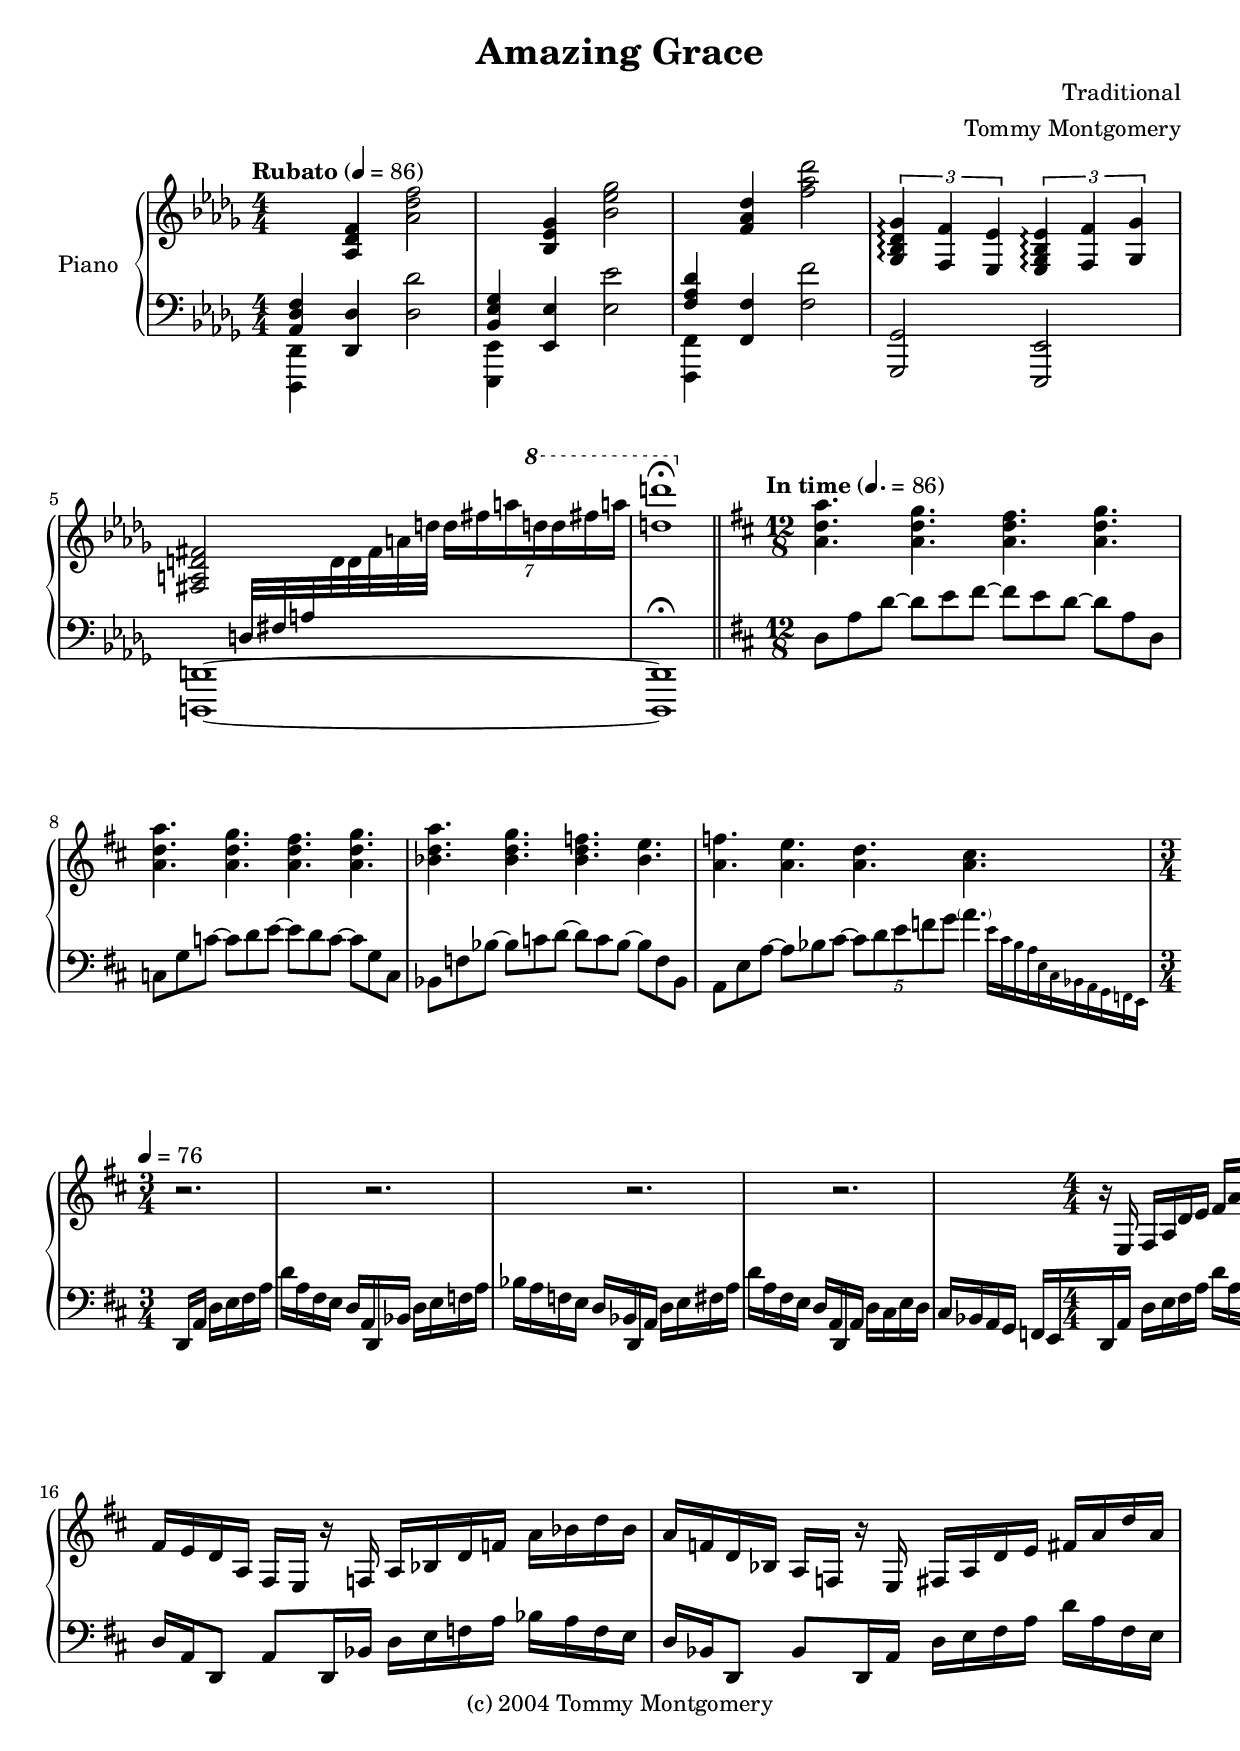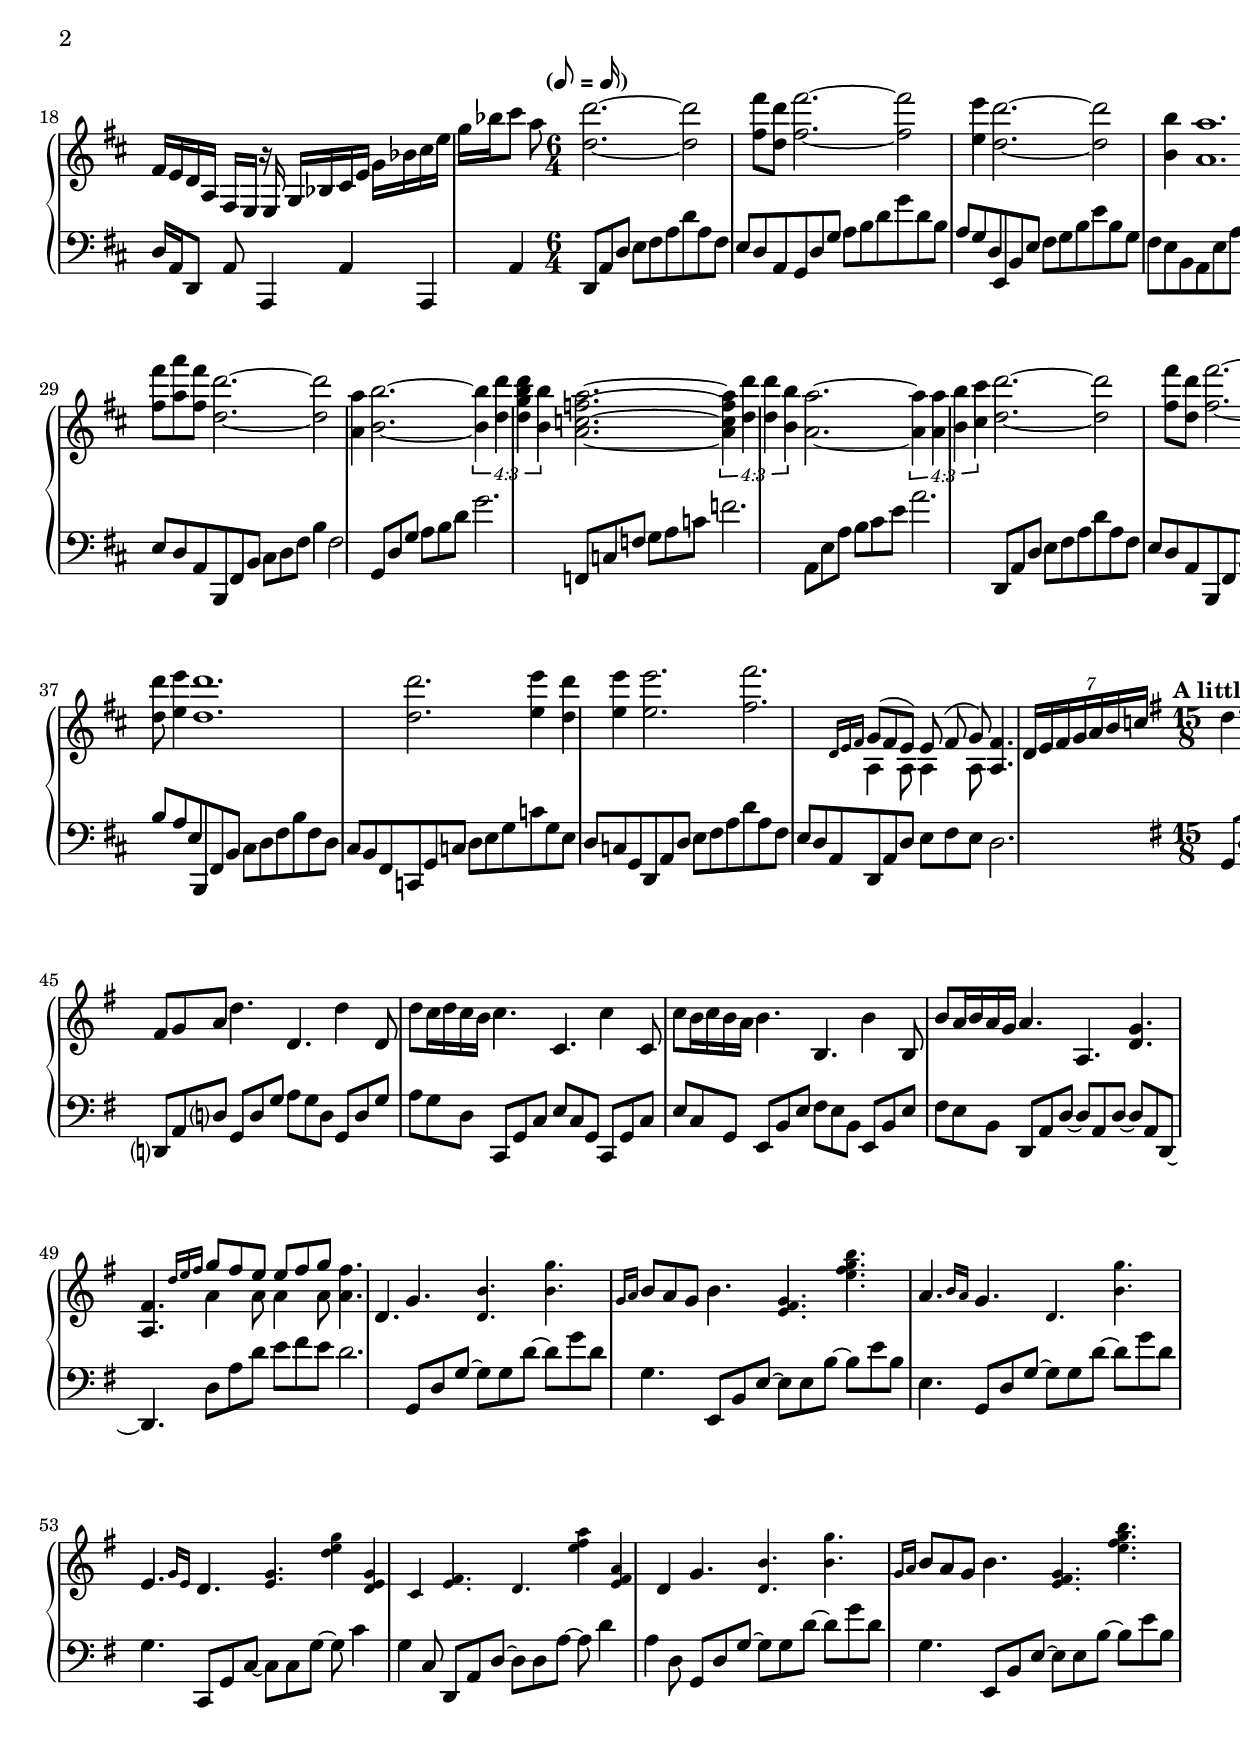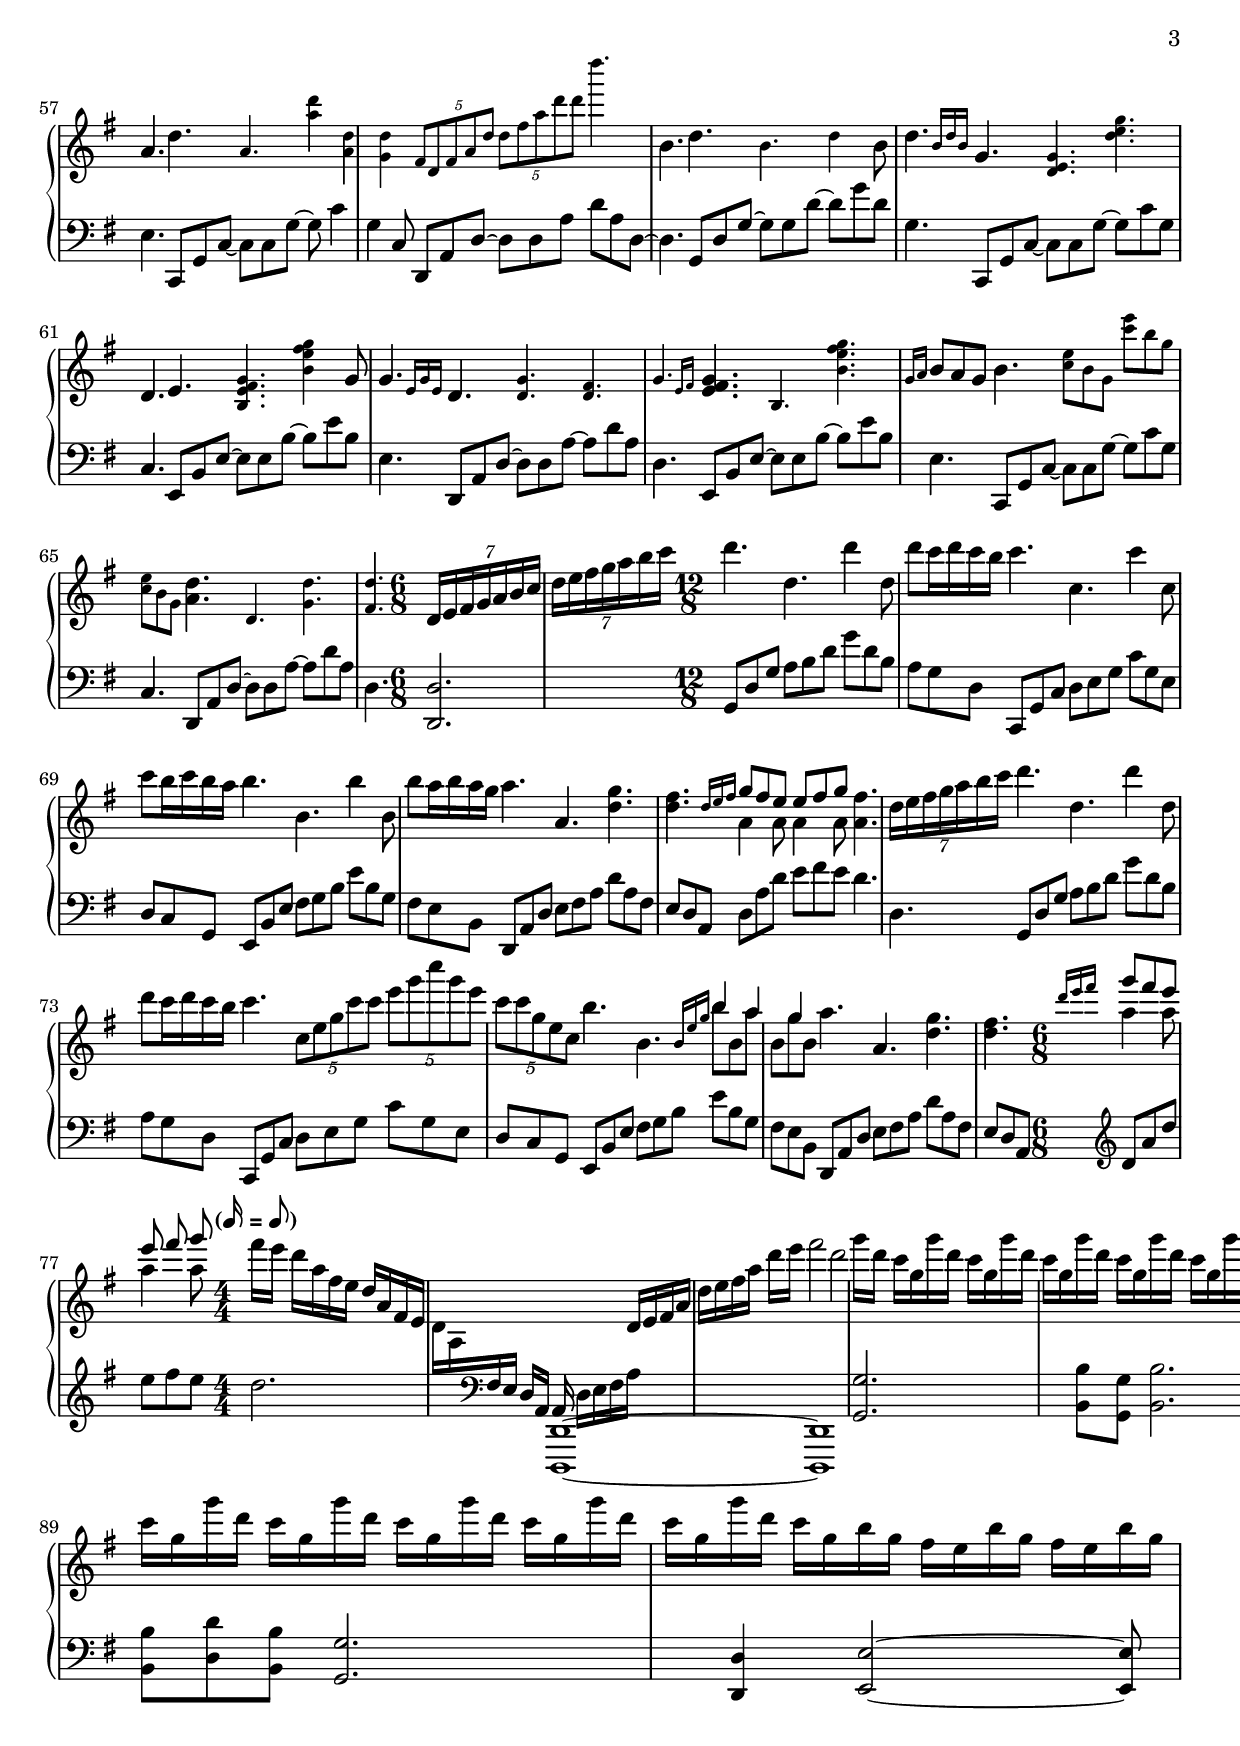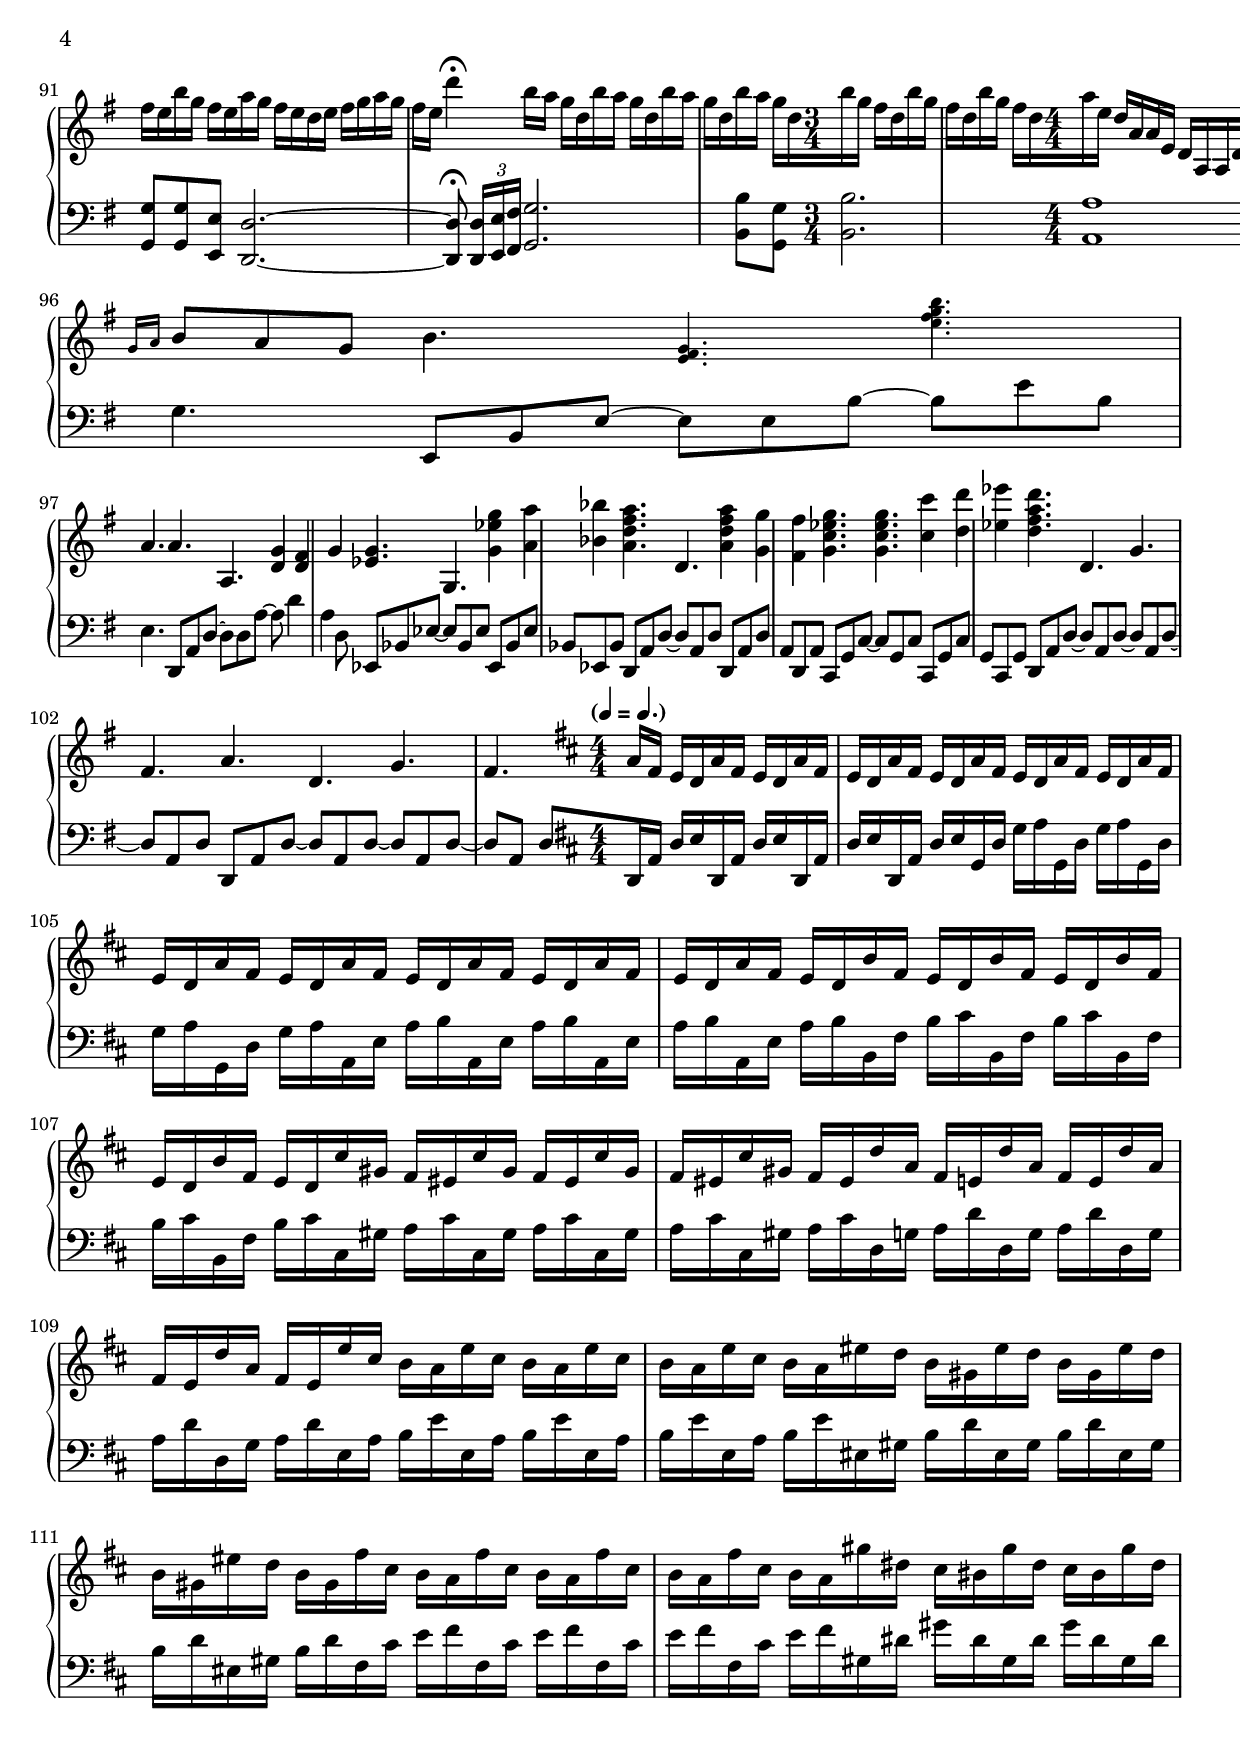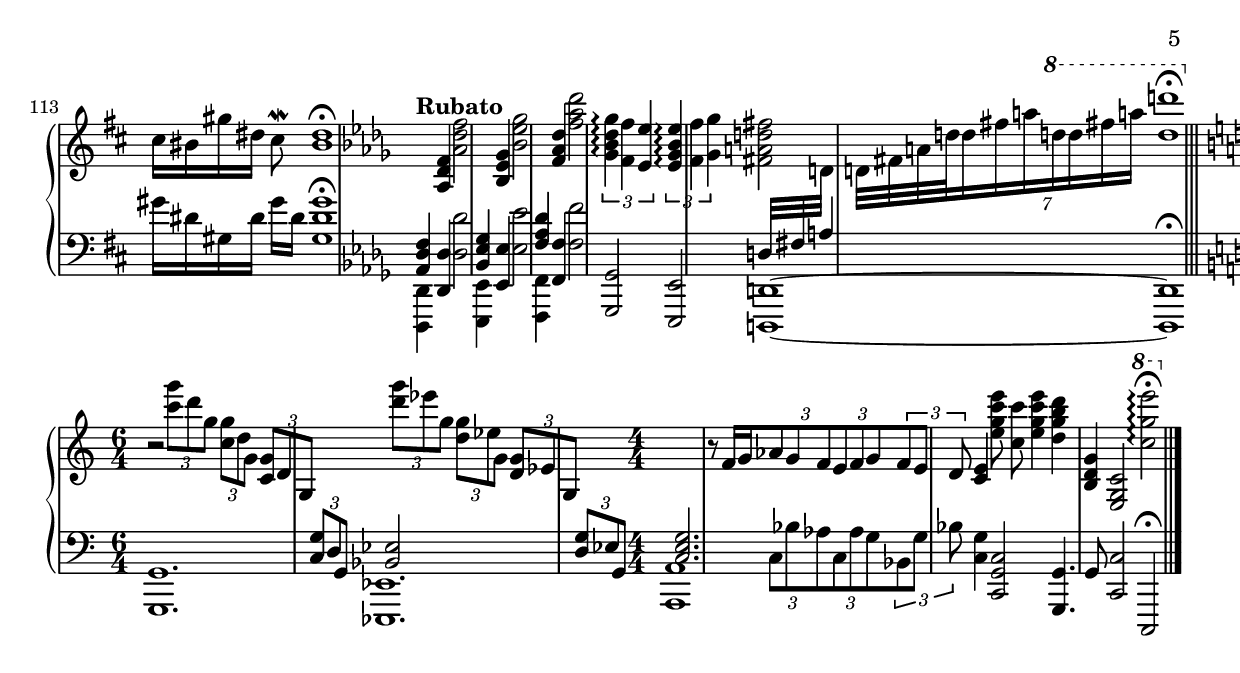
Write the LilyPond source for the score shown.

\version "2.14.2"
\language "english"

\header {
  title = "Amazing Grace"
  composer = "Traditional"
  arranger = "Tommy Montgomery"
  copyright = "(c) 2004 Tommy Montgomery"
}

global = {
  \key df \major
  \time 4/4
  \set Staff.printKeyCancellation = ##f
  \numericTimeSignature
  \override TupletBracket #'bracket-visibility = #'if-no-beam
  \set Score.connectArpeggios = ##t
}

lhArpeggio = \relative c, {
  d8 a' d e fs a d a fs e d a
}
lhArpeggioShort = \relative c, {
  d8 a' d e fs a d4 a2 |
}

lhArpeggioShortest = \relative c, {
  d8 a' d e fs a d2. |
}

lhBrokenFifths = \relative c {
  g8 d' g ~ g g d' ~ d g d g,4. |
}

dMajorScale = { cs d e fs g a b }
gMajorScale = { d e fs g a b c }

introR = \relative c {
  \tempo "Rubato" 4 = 86
  \change Staff = "left" <af df f>4 \change Staff = "right" <af' df f>  <af' df f>2 |
  \change Staff = "left" \override Stem #'direction = #UP <bf,, ef gf>4 \revert Stem #'direction \change Staff = "right" <bf' ef gf> <bf' ef gf>2 |
  \change Staff = "left" \override Stem #'direction = #UP <f, af df>4 \revert Stem #'direction \change Staff = "right" <f' af df> <f' af df>2 |
  \times 2/3 { <gf,, bf df gf>4\arpeggio <f f'> <ef ef'> } \times 2/3 { <ef gf bf ef>\arpeggio <f f'> <gf gf'> } |
  
  <fs a d fs>2 \change Staff = "left" d32 fs a \change Staff = "right" d d fs a d \times 4/7 { d16 fs a \ottava #'1 d d fs a } |
  <d, d'>1\fermata \bar "||" |
  
  \time 12/8
  \key d \major
  \tempo "In time" 4. = 86
  
  \ottava #'0 <a, d a'>4. <a d g> <a d fs> <a d g> |
  <a d a'> <a d g> <a d fs> <a d g> |
  <bf d a'> <bf d g> <bf d f> <bf e> |
  <a f'> <a e'> <a d> <a cs> \cadenzaOn s2 s16 s s \cadenzaOff \bar "|" |
  
  \time 3/4
  \repeat unfold 4 r2. 
  
  \time 4/4
  r16 e, fs a d e fs a d a fs e d a fs e |
  r f a bf d f a bf d bf a f d bf a f |
  r e fs a d e fs a d a fs e d a fs e |
  r e g bf cs e g bf cs e g bf cs8 a |
}

introL = \relative c,, {
  \override Stem #'direction = #DOWN <df df'>4 \revert Stem #'direction <df' df'> <df' df'>2 |
  \override Stem #'direction = #DOWN <ef,, ef'>4 \revert Stem #'direction <ef' ef'> <ef' ef'>2 |
  \override Stem #'direction = #DOWN <f,, f'>4 \revert Stem #'direction <f' f'> <f' f'>2 |
  <gf,, gf'>2 <ef ef'> |
  
  <d d'>1 ~ |
  <d d'>\fermata |
  
  \time 12/8
  \key d \major
  
  d''8 a' d ~ d e fs ~ fs e d ~ d a d, |
  c g' c ~ c d e ~ e d c ~ c g c, |
  bf f' bf ~ bf c d ~ d c bf ~ bf f bf, |
  a e' a ~ a bf cs ~ \times 3/5 { cs d e f g } \cadenzaOn \parenthesize a4. \teeny e16[ cs bf a e cs bf a g f e] \normalsize \cadenzaOff \bar "|" |
  
  \time 3/4
  \tempo 4 = 76
  d16 a' d e fs a d a fs e d a |
  d, bf' d e f a bf a f e d bf |
  d, a' d e fs a d a fs e d a |
  d, a' d cs e d cs bf a g f e |
  
  \time 4/4
  d a' d e fs a d a fs e d a d,8 a' |
  d,16 bf' d e f a bf a f e d bf d,8 bf' |
  d,16 a' d e fs a d a fs e d a d,8 a' |
  a,4 a' a, a' |
}

firstThemeR = \relative c'' {
  \time 6/4
  \set Score.tempoHideNote = ##t
  \tempo \markup {
    \concat {
      (
      \smaller \general-align #Y #DOWN \note #"8" #1
      " = "
      \smaller \general-align #Y #DOWN \note #"16" #1
      )
    }
  } 2. = 50
  
  <d d'>2. ~ q2 <fs fs'>8 <d d'> |
  <fs fs'>2. ~ q2 <e e'>4 |
  <d d'>2. ~ q2 <b b'>4 |
  <a a'>1. |
  r1. |
  
  <d fs a d>2.\arpeggio ~ q2 <fs fs'>8 <d d'> |
  <fs fs'>2. ~ q2 <e e'>4 |
  <a d e a>1.\arpeggio ~ |
  q2. r2 <fs fs'>4 |
  
  <a a'>2. ~ q4. <fs fs'>8 <a a'> <fs fs'> |
  <d d'>2. ~ q2 <a a'>4 |
  \override TupletNumber #'text = #tuplet-number::calc-fraction-text
  <b b'>2. ~ \times 3/4 { q4 <d d'> <d g b d> <b b'> } |
  <a c f a>2. ~ \times 3/4 { q4 <d d'> q <b b'> } |
  <a a'>2. ~ \times 3/4 { q4 q <b b'> <cs cs'> } |
  \revert TupletNumber #'text
  
  <d d'>2. ~ q2 <fs fs'>8 <d d'> |
  <fs fs'>2. ~ q2 <e e'>4 |
  <d d'>1. |
  <d d'>2. <cs cs'>4. <d d'>8 <e e'>4 |
  <d d'>1. |
  <d d'>2. <e e'>4 <d d'> <e e'> |
  <e e'>2. <fs fs'> |
  \grace { d,16[ e fs] } << { g8( fs e) e( fs g) } \\ { a,4 a8 a4 a8 } >> <a fs'>4. \times 6/7 { d16 e fs g a b c } |
}

firstThemeL = \relative c, {
  \lhArpeggio |
  \transpose d g \lhArpeggio |
  \modalTranspose d e \dMajorScale \lhArpeggio |
  \transpose d a \lhArpeggio |
  a'8 e' a b cs e a4 \times 2/3 { g fs e } |
  
  \lhArpeggio |
  \transpose d c \lhArpeggio |
  a,,8 d e a d e a e d a e d |
  \transpose d a \lhArpeggioShort |
  
  \lhArpeggio |
  \modalTranspose d b, \dMajorScale \lhArpeggioShort |
  \transpose d g \lhArpeggioShortest |
  \transpose d f \lhArpeggioShortest |
  \transpose d a \lhArpeggioShortest |
  
  \lhArpeggio |
  \modalTranspose d b, \dMajorScale \lhArpeggio |
  \transpose d g \lhArpeggio |
  \transpose d a \lhArpeggio |
  \modalTranspose d b, \dMajorScale \lhArpeggio |
  \transpose d c \lhArpeggio |
  \lhArpeggio |
  d,8 a' d e fs e d2. |
}

firstInterludeR = \relative c'' {
  \key g \major
  \time 15/8
  \tempo "A little faster" 4. = 112
  
  d4. d, d'4 d,8 << { d'4 c b } \\ { d8 d, c' d, b' d, } >> |
  c'4. c, c'4 c,8 << { c'4 b a } \\ { c8 c, b' c, a' c, } >> |
  b'4. b, b'4 b,8 << { b'4 a g } \\ { b8 b, a' b, g' b, } >> |
  \time 12/8 a'8 fs e ds e fs e fs g fs g a |
  
  d4. d, d'4 d,8 d' c16 d c b |
  c4. c, c'4 c,8 c' b16 c b a |
  b4. b, b'4 b,8 b' a16 b a g |
  a4. a, <d g> <a fs'> |
  \grace { d'16[ e fs] } << { g8 fs e e fs g } \\ { a,4 a8 a4 a8 } >> <a fs'>4. d, |
}

firstInterludeL = \relative c, {
  \key g \major
  g'8 d' g a4 g8 d g, d' g d g, d' g, d' |
  c,8 g' c e4 c8 g c, g' c g c, g' c, g' | 
  e8 b' e fs4 e8 b e, b' e b e, b' e, b' |
  b,8 fs' b fs' g a c,, g' c d,? a' d? |
  
  g,8 d' g a g d g, d' g a g d |
  c, g' c e c g c, g' c e c g |
  e b' e fs e b e, b' e fs e b |
  d, a' d ~ d a d ~ d a d, ~ d4. |
  d'8 a' d e fs e d2. |
}

secondThemeR = \relative c'' {
  g4. \tiny <d b'> <b' g'> \normalsize \grace { g16[ a] } b8 a g |
  b4. \tiny <e, fs g> <e' fs g b> \normalsize \afterGrace a, { b16[ a] } |
  g4. \tiny d <b' g'> \normalsize \afterGrace e, { g16[ e] } |
  d4. \tiny <g e> <d' g e>4 <d, g e> c |
  <e fs>4. d <e' fs a>4 <e, fs a> \normalsize d |
  
  g4. \tiny <d b'> <b' g'> \normalsize \grace { g16[ a] } b8 a g |
  b4. \tiny <e, fs g> <e' fs g b> \normalsize a, |
  d4. \tiny a <a' d>4 <a, d> <g d'> |
  \times 3/5 { fs8 d fs a d } \times 3/5 { d fs a d d } d'4. \normalsize b,, |
  
  d \tiny b d4 \normalsize b8 \afterGrace d4. { b16[ d b] } |
  g4. \tiny <d e g> <d' e g> \normalsize d, |
  e \tiny <b e fs g> <b' e fs g>4 \normalsize g8 \afterGrace g4. { e16[ g e] } |
  d4. \tiny <d g> <d fs> \afterGrace g { e16[ fs] } |
  \normalsize <e fs g>4. \tiny b <b' e fs g> \normalsize \grace { g16[ a] } b8 a g |
  b4. \tiny <c e>8 b g <c' e> b g <c, e> b g |
  \normalsize <a d>4. \tiny d, <g d'> <fs d'> |
  
  \time 6/8
  \normalsize \times 6/7 { d16 e fs g a b c } \times 6/7 { d e fs g a b c } |
}

secondThemeL = \relative c {
  \lhBrokenFifths |
  \transpose g e \lhBrokenFifths |
  \lhBrokenFifths |
  c,8 g' c ~ c c g' ~ g c4 g c,8 |
  d,8 a' d ~ d d a' ~ a d4 a d,8 |
  
  \lhBrokenFifths |
  \transpose g e \lhBrokenFifths |
  c,8 g' c ~ c c g' ~ g c4 g c,8 |
  d,8 a' d ~ d d a' d a d,8 ~ d4. |
  
  \lhBrokenFifths |
  \transpose g c \lhBrokenFifths |
  \transpose g e \lhBrokenFifths |
  \transpose g d \lhBrokenFifths |
  \transpose g e \lhBrokenFifths |
  \transpose g c \lhBrokenFifths |
  \transpose g d \lhBrokenFifths |
  <d, d'>2. |
}

secondInterludeR = \relative c''' {
  \time 12/8
  
  d4. d, d'4 d,8 d' c16 d c b |
  c4. c, c'4 c,8 c' b16 c b a |
  b4. b, b'4 b,8 b' a16 b a g |
  a4. a, <d g> <d fs> |
  \grace { d16[ e fs] } << { g8 fs e e fs g } \\ { a,4 a8 a4 a8 } >> <a fs'>4. \times 6/7 { d16 e fs g a b c } |
  
  d4. d, d'4 d,8 d' c16 d c b |
  c4. \times 3/5 { c,8 e g c c } \times 3/5 { e g c g e } \times 3/5 { c c g e c } |
  b'4. b, \grace { b16[ e g] } << { b4 a g } \\ { b8 b, a' b, g' b, } >> |
  a'4. a, <d g> <d fs> |
  \time 6/8
  \grace { d'16[ e fs] } << { g8 fs e e fs g } \\ { a,4 a8 a4 a8 } >> |
  
  \time 4/4
  \tempo \markup {
    \concat {
      (
      \smaller \general-align #Y #DOWN \note #"16" #1
      " = "
      \smaller \general-align #Y #DOWN \note #"8" #1
      )
    }
  } 4 = 112
  fs'16 e d a fs e d a fs e d a \change Staff = "left" fs e d a |
  s a d e fs a \change Staff = "right" d e fs a d e fs a d e |
  fs2 d |
}

secondInterludeL = \relative c {
  \repeat unfold 2 {
    \transpose d g \lhArpeggio |
    \transpose d c \lhArpeggio |
    \modalTranspose d e { d e fs g a b c } \lhArpeggio |
    \lhArpeggio |
  }
  \alternative {
    { d8 a' d e fs e d4. d, }
    { \clef treble d'8 a' d e fs e }
  }
  
  d2. \clef bass s4 |
  <d,,,, d'>1 ~ |
  q1 |
}

thirdThemeR = \relative c'''' {
  \repeat unfold 11 { g16 d c g }
  \times 4/6 { g' d c a d e }
  \repeat unfold 4 \times 4/6 { a e d a d e }
  
  \repeat unfold 7 { g16 d c g }
  \times 4/6 { g' d c a d e }
  \repeat unfold 8 \times 4/6 { a e d a d e }
  
  \repeat unfold 8 { g16 d c g }
  \repeat unfold 4 { b g fs e }
  a g fs e d e fs g a g fs e d'4\fermata |
  
  \repeat unfold 4 { b16 a g d }
  \time 3/4
  \repeat unfold 3 { b' g fs d }
  \time 4/4
  a' e d a a e d a a d e a a e d a |
}

thirdThemeL = \relative c {
  <g g'>2. <b b'>8 <g g'> |
  <b b'>2. <a a'>4 |
  <g g'>2. <e e'>4 |
  <d d'>2. q4 |
  
  <g g'>2. <b b'>8 <g g'> |
  <b b'>2. <a a'>4 |
  <d d'>2. <a a'>4 |
  <g g'> <fs fs'> <d d'> <b' b'> |
  
  <d d'>2 ~ q8 <b b'> <d d'> <b b'> |
  <g g'>2. <d d'>4 |
  <e e'>2 ~ q8 <g g'> q <e e'> |
  <d d'>2. ~ q8\fermata \times 2/3 { <d d'>16 <e e'> <fs fs'> } |
  
  <g g'>2. <b b'>8 <g g'> |
  <b b'>2. |
  <a a'>1 |
}

thirdInterludeR = \relative c'' {
  \time 12/8
  \tempo \markup {
    \concat {
      (
      \smaller \general-align #Y #DOWN \note #"4." #1
      " = "
      \smaller \general-align #Y #DOWN \note #"4" #1
      )
    }
  } 4. = 112
  g4. \tiny <d b'> <b' g'> \normalsize \grace { g16[ a] } b8 a g |
  b4. \tiny <e, fs g> <e' fs g b> \normalsize a, |
  a a, <d g>4 <d fs> g |
  
  <ef g>4. g, <g' ef' g>4 <a a'> <bf bf'> |
  <a d fs a>4. d, <a' d fs a>4 <g g'> <fs fs'> |
  <g c ef g>4. q <c c'>4 <d d'> <ef ef'> |
  <d fs a d>4. d, g fs |
  a d, g fs |
  
  \key d \major
  \time 4/4
  \tempo \markup {
    \concat {
      (
      \smaller \general-align #Y #DOWN \note #"4" #1
      " = "
      \smaller \general-align #Y #DOWN \note #"4." #1
      )
    }
  } 4 = 112
  \repeat unfold 12 { a16 fs e d }
  \repeat unfold 4 { b' fs e d }
  \repeat unfold 4 { cs' gs fs es }
  \repeat unfold 4 { d' a fs e }
  \repeat unfold 4 { e' cs b a }
  \repeat unfold 4 { es' d b gs }
  \repeat unfold 4 { fs' cs b a }
  \repeat unfold 3 { gs' ds cs bs }
  gs' ds cs8\mordent |
  <bs ds>1\fermata |
}

thirdInterludeL = \relative c, {
  \lhBrokenFifths |
  \transpose g e \lhBrokenFifths |
  d8 a' d ~ d d a' ~ a d4 a d,8 |
  
  ef,8 bf' ef ~ ef bf ef ef, bf' ef bf ef, bf' |
  d,8 a' d ~ d a d d, a' d a d, a' |
  c,8 g' c ~ c g c c, g' c g c, g' |
  d a' d ~ d a d ~ d a d ~ d a d |
  d, a' d ~ d a d ~ d a d ~ d a d |
  
  \key d \major
  \repeat unfold 4 { d,16 a' d e }
  \repeat unfold 4 { g, d' g a }
  \repeat unfold 4 { a, e' a b }
  \repeat unfold 4 { b, fs' b cs }
  \repeat unfold 4 { cs, gs' a cs }
  \repeat unfold 4 { d, g a d }
  \repeat unfold 4 { e, a b e }
  \repeat unfold 4 { es, gs b d }
  \repeat unfold 4 { fs, cs' e fs }
  \repeat unfold 4 { gs, ds' gs ds }
  <gs, ds' gs>1\fermata |
}

outroR = \relative c {
  \tempo "Rubato" 4 = 86
  \key df \major
  \change Staff = "left" <af df f>4 \change Staff = "right" <af' df f>  <af' df f>2 |
  \change Staff = "left" \override Stem #'direction = #UP <bf,, ef gf>4 \revert Stem #'direction \change Staff = "right" <bf' ef gf> <bf' ef gf>2 |
  \change Staff = "left" \override Stem #'direction = #UP <f, af df>4 \revert Stem #'direction \change Staff = "right" <f' af df> <f' af df>2 |
  \times 2/3 { <gf, bf df gf>4\arpeggio <f f'> <ef ef'> } \times 2/3 { <ef gf bf ef>\arpeggio <f f'> <gf gf'> } |
  
  <fs a d fs>2 \change Staff = "left" d,32 fs a \change Staff = "right" d d fs a d \times 4/7 { d16 fs a \ottava #'1 d d fs a } |
  <d, d'>1\fermata \bar "||" |
  
  \key c \major
  \time 6/4
  \ottava #'0
  r2 \times 2/3 { <c g'>8 d g, } \times 2/3 { <c, g'>[ d g,] } \times 2/3 { <c, g'>[ d g,] } \change Staff = "left" \times 2/3 { <c, g'>[ d g,] } |
  <bf ef>2 \change Staff = "right" \times 2/3 { <d''' g>8[ ef g,] } \times 2/3 { <d g>[ ef g,] } \times 2/3 { <d g>[ ef g,] } \change Staff = "left" \times 2/3 { <d g>[ ef g,] } |
  \time 4/4
  \override Stem #'direction = #UP <c ef g>2.  \revert Stem #'direction \change Staff = "right" r8 f'16 g |
  
  \times 2/3 { af8 g f } \times 2/3 { e f g } \times 2/3 { f e d } <c e>4 |
  <e' g c e>8 <c c'> <e g c e>4 <d g b d> <b, d g> |
  <e, g c>2 \ottava #'1 <c''' g' e'>2\arpeggio\fermata \bar "|." |
}

outroL = \relative c,, {
  \key df \major
  \override Stem #'direction = #DOWN <df df'>4 \revert Stem #'direction <df' df'> <df' df'>2 |
  \override Stem #'direction = #DOWN <ef,, ef'>4 \revert Stem #'direction <ef' ef'> <ef' ef'>2 |
  \override Stem #'direction = #DOWN <f,, f'>4 \revert Stem #'direction <f' f'> <f' f'>2 |
  <gf,, gf'>2 <ef ef'> |
  
  <d d'>1 ~ |
  <d d'>\fermata |
  
  \key c \major
  <g g'>1. |
  <ef ef'>1. |
  <a a'>1 |
  \times 2/3 { c'8 bf' af } \times 2/3 { c, af' g } \times 2/3 { bf, g' bf } <c, g'>4 |
  <c, g' c>2 <g g'>4. g'8 |
  <c, c'>2 c,\fermata |
  
}

\score {
  \new PianoStaff \with {
    instrumentName = "Piano"
  } <<
    \new Staff = "right" \with {
      midiInstrument = "acoustic grand"
    } {
      \clef treble
      \global
      
      \introR
      \firstThemeR
      \firstInterludeR
      \secondThemeR
      \secondInterludeR
      \thirdThemeR
      \thirdInterludeR
      \outroR
    }
    \new Staff = "left" \with {
      midiInstrument = "acoustic grand"
    } { 
      \clef bass
      \global
      
      \introL
      \firstThemeL
      \firstInterludeL
      \secondThemeL
      \secondInterludeL
      \thirdThemeL
      \thirdInterludeL
      \outroL
    }
  >>
  \layout { }
  \midi {}
}
